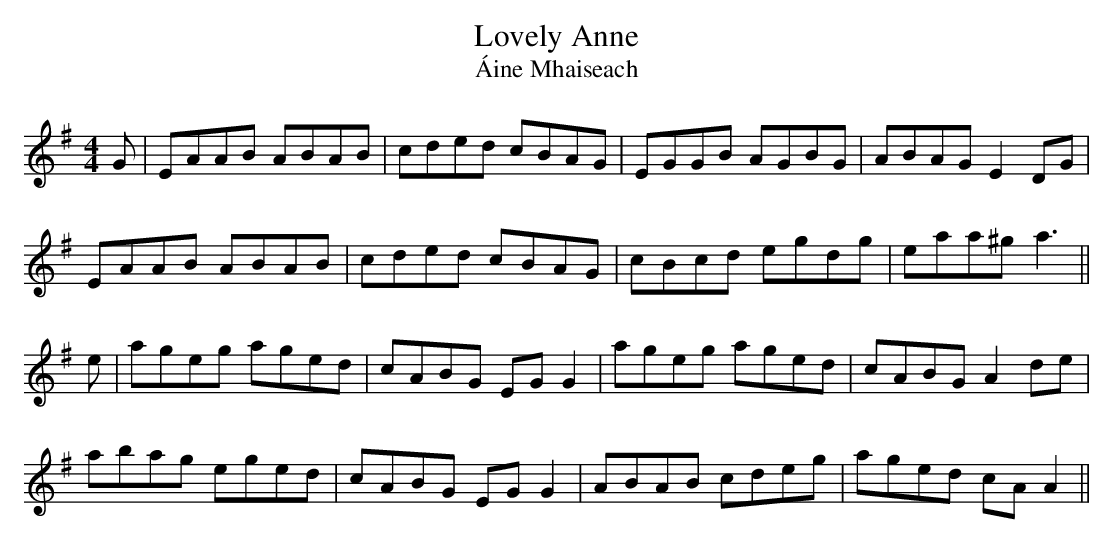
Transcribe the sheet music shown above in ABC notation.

X:1
T: Lovely Anne
T: \'Aine Mhaiseach
L: 1/8
M: 4/4
K: Ador
G|EAAB ABAB|cded cBAG|EGGB AGBG|ABAG E2 DG|
EAAB ABAB|cded cBAG|cBcd egdg|eaa^g a3 ||
e|ageg aged|cABG EG G2|ageg aged|cABG A2 de|
abag eged|cABG EG G2|ABAB cdeg|aged cA A2 ||
